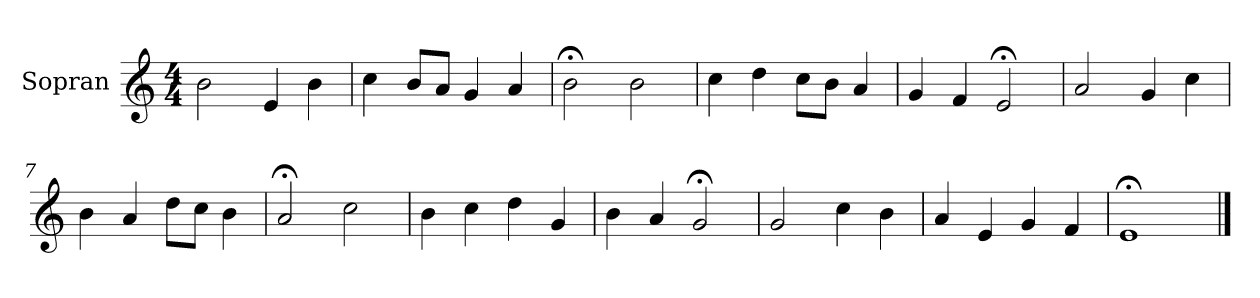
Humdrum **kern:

**kern
*part1
*staff1
*I"Sopran
*I'S.
*clefG2
*k[]
*M4/4
=1
2b\
4e/
4b\
=2
4cc\
8b/L
8a/J
4g/
4a/
=3
2b;<\
2b\
=4
4cc\
4dd\
8cc\L
8b\J
4a/
=5
4g/
4f/
2e;</
!!LO:LB:g=z
=6
2a/
4g/
4cc\
=7
4b\
4a/
8dd\L
8cc\J
4b\
=8
2a;</
2cc\
=9
4b\
4cc\
4dd\
4g/
=10
4b\
4a/
2g;</
=11
2g/
4cc\
4b\
=12
4a/
4e/
4g/
4f/
=13
1e;<
==
*-
